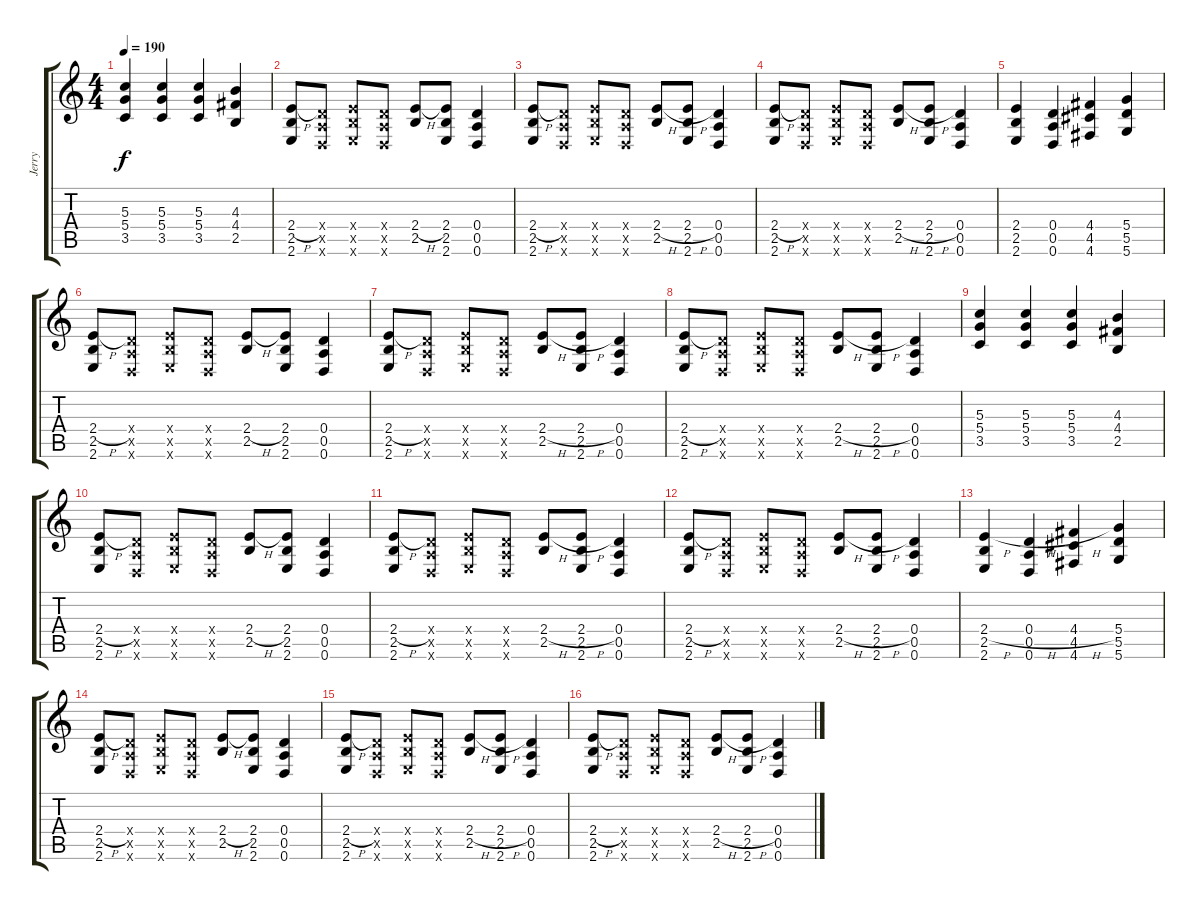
\track ("Jerry" "Jerry") {instrument distortionguitar}
\staff {score tabs}
\tuning (E4 B3 G3 D3 A2 D2) {hide}
\ts (4 4)
\tempo 190
\clef g2
\ks c
(5.3 5.4 3.5).4{dy f} (5.3 5.4 3.5).4 (5.3 5.4 3.5).4 (4.3 4.4 2.5).4 |
(2.4{h} 2.5 2.6).8 (0.4{x} 0.5{x} 0.6{x}).8 (2.4{x} 2.5{x} 2.6{x}).8 (0.4{x} 0.5{x} 0.6{x}).8 (2.4{h} 2.5).8 (2.4 2.5 2.6).8 (0.4 0.5 0.6).4 |
(2.4{h} 2.5 2.6).8 (0.4{x} 0.5{x} 0.6{x}).8 (2.4{x} 2.5{x} 2.6{x}).8 (0.4{x} 0.5{x} 0.6{x}).8 (2.4{h} 2.5).8 (2.4{h} 2.5 2.6).8 (0.4 0.5 0.6).4 |
(2.4{h} 2.5 2.6).8 (0.4{x} 0.5{x} 0.6{x}).8 (2.4{x} 2.5{x} 2.6{x}).8 (0.4{x} 0.5{x} 0.6{x}).8 (2.4{h} 2.5).8 (2.4{h} 2.5 2.6).8 (0.4 0.5 0.6).4 |
(2.4 2.5 2.6).4 (0.4 0.5 0.6).4 (4.4 4.5 4.6).4 (5.4 5.5 5.6).4 |
(2.4{h} 2.5 2.6).8 (0.4{x} 0.5{x} 0.6{x}).8 (2.4{x} 2.5{x} 2.6{x}).8 (0.4{x} 0.5{x} 0.6{x}).8 (2.4{h} 2.5).8 (2.4 2.5 2.6).8 (0.4 0.5 0.6).4 |
(2.4{h} 2.5 2.6).8 (0.4{x} 0.5{x} 0.6{x}).8 (2.4{x} 2.5{x} 2.6{x}).8 (0.4{x} 0.5{x} 0.6{x}).8 (2.4{h} 2.5).8 (2.4{h} 2.5 2.6).8 (0.4 0.5 0.6).4 |
(2.4{h} 2.5 2.6).8 (0.4{x} 0.5{x} 0.6{x}).8 (2.4{x} 2.5{x} 2.6{x}).8 (0.4{x} 0.5{x} 0.6{x}).8 (2.4{h} 2.5).8 (2.4{h} 2.5 2.6).8 (0.4 0.5 0.6).4 |
(5.3 5.4 3.5).4 (5.3 5.4 3.5).4 (5.3 5.4 3.5).4 (4.3 4.4 2.5).4 |
(2.4{h} 2.5 2.6).8 (0.4{x} 0.5{x} 0.6{x}).8 (2.4{x} 2.5{x} 2.6{x}).8 (0.4{x} 0.5{x} 0.6{x}).8 (2.4{h} 2.5).8 (2.4 2.5 2.6).8 (0.4 0.5 0.6).4 |
(2.4{h} 2.5 2.6).8 (0.4{x} 0.5{x} 0.6{x}).8 (2.4{x} 2.5{x} 2.6{x}).8 (0.4{x} 0.5{x} 0.6{x}).8 (2.4{h} 2.5).8 (2.4{h} 2.5 2.6).8 (0.4 0.5 0.6).4 |
(2.4{h} 2.5 2.6).8 (0.4{x} 0.5{x} 0.6{x}).8 (2.4{x} 2.5{x} 2.6{x}).8 (0.4{x} 0.5{x} 0.6{x}).8 (2.4{h} 2.5).8 (2.4{h} 2.5 2.6).8 (0.4 0.5 0.6).4 |
(2.4{h} 2.5 2.6).4 (0.4{h} 0.5 0.6).4 (4.4{h} 4.5 4.6).4 (5.4 5.5 5.6).4 |
(2.4{h} 2.5 2.6).8 (0.4{x} 0.5{x} 0.6{x}).8 (2.4{x} 2.5{x} 2.6{x}).8 (0.4{x} 0.5{x} 0.6{x}).8 (2.4{h} 2.5).8 (2.4 2.5 2.6).8 (0.4 0.5 0.6).4 |
(2.4{h} 2.5 2.6).8 (0.4{x} 0.5{x} 0.6{x}).8 (2.4{x} 2.5{x} 2.6{x}).8 (0.4{x} 0.5{x} 0.6{x}).8 (2.4{h} 2.5).8 (2.4{h} 2.5 2.6).8 (0.4 0.5 0.6).4 |
(2.4{h} 2.5 2.6).8 (0.4{x} 0.5{x} 0.6{x}).8 (2.4{x} 2.5{x} 2.6{x}).8 (0.4{x} 0.5{x} 0.6{x}).8 (2.4{h} 2.5).8 (2.4{h} 2.5 2.6).8 (0.4 0.5 0.6).4
